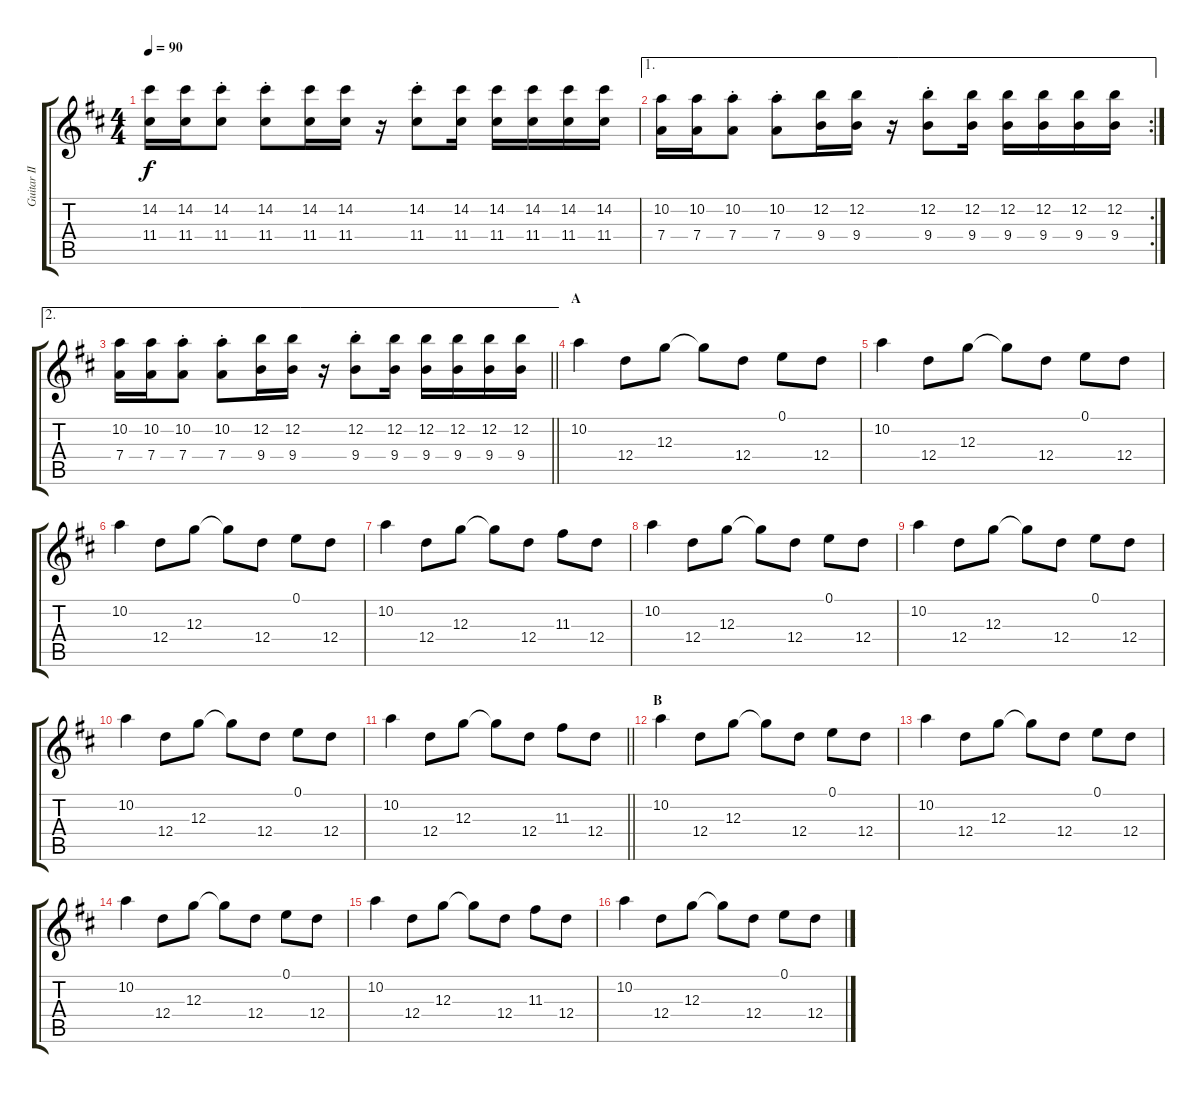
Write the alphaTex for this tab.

\track ("Guitar II" "Guitar II") {instrument distortionguitar}
\staff {score tabs}
\tuning (E4 B3 G3 D3 A2 E2) {hide}
\ts (4 4)
\tempo 90
\clef g2
\ks d
(14.2 11.4).16{dy f} (14.2 11.4).16 (14.2{st} 11.4{st}).8 (14.2{st} 11.4{st}).8 (14.2 11.4).16 (14.2 11.4).16 r.16 (14.2{st} 11.4{st}).8 (14.2 11.4).16 (14.2 11.4).16 (14.2 11.4).16 (14.2 11.4).16 (14.2 11.4).16 |
\ae 1
\rc 2
(10.2 7.4).16 (10.2 7.4).16 (10.2{st} 7.4{st}).8 (10.2{st} 7.4{st}).8 (12.2 9.4).16 (12.2 9.4).16 r.16 (12.2{st} 9.4{st}).8 (12.2 9.4).16 (12.2 9.4).16 (12.2 9.4).16 (12.2 9.4).16 (12.2 9.4).16 |
\ae 2
\barLineRight lightlight
(10.2 7.4).16 (10.2 7.4).16 (10.2{st} 7.4{st}).8 (10.2{st} 7.4{st}).8 (12.2 9.4).16 (12.2 9.4).16 r.16 (12.2{st} 9.4{st}).8 (12.2 9.4).16 (12.2 9.4).16 (12.2 9.4).16 (12.2 9.4).16 (12.2 9.4).16 |
\section ("" "A")
10.2.4{instrument electricguitarjazz} 12.4.8 12.3.8 12.3{t}.8 12.4.8 0.1.8 12.4.8 |
10.2.4 12.4.8 12.3.8 12.3{t}.8 12.4.8 0.1.8 12.4.8 |
10.2.4 12.4.8 12.3.8 12.3{t}.8 12.4.8 0.1.8 12.4.8 |
10.2.4 12.4.8 12.3.8 12.3{t}.8 12.4.8 11.3.8 12.4.8 |
10.2.4 12.4.8 12.3.8 12.3{t}.8 12.4.8 0.1.8 12.4.8 |
10.2.4 12.4.8 12.3.8 12.3{t}.8 12.4.8 0.1.8 12.4.8 |
10.2.4 12.4.8 12.3.8 12.3{t}.8 12.4.8 0.1.8 12.4.8 |
\barLineRight lightlight
10.2.4 12.4.8 12.3.8 12.3{t}.8 12.4.8 11.3.8 12.4.8 |
\section ("" "B")
10.2.4{instrument distortionguitar} 12.4.8 12.3.8 12.3{t}.8 12.4.8 0.1.8 12.4.8 |
10.2.4 12.4.8 12.3.8 12.3{t}.8 12.4.8 0.1.8 12.4.8 |
10.2.4 12.4.8 12.3.8 12.3{t}.8 12.4.8 0.1.8 12.4.8 |
10.2.4 12.4.8 12.3.8 12.3{t}.8 12.4.8 11.3.8 12.4.8 |
10.2.4 12.4.8 12.3.8 12.3{t}.8 12.4.8 0.1.8 12.4.8
